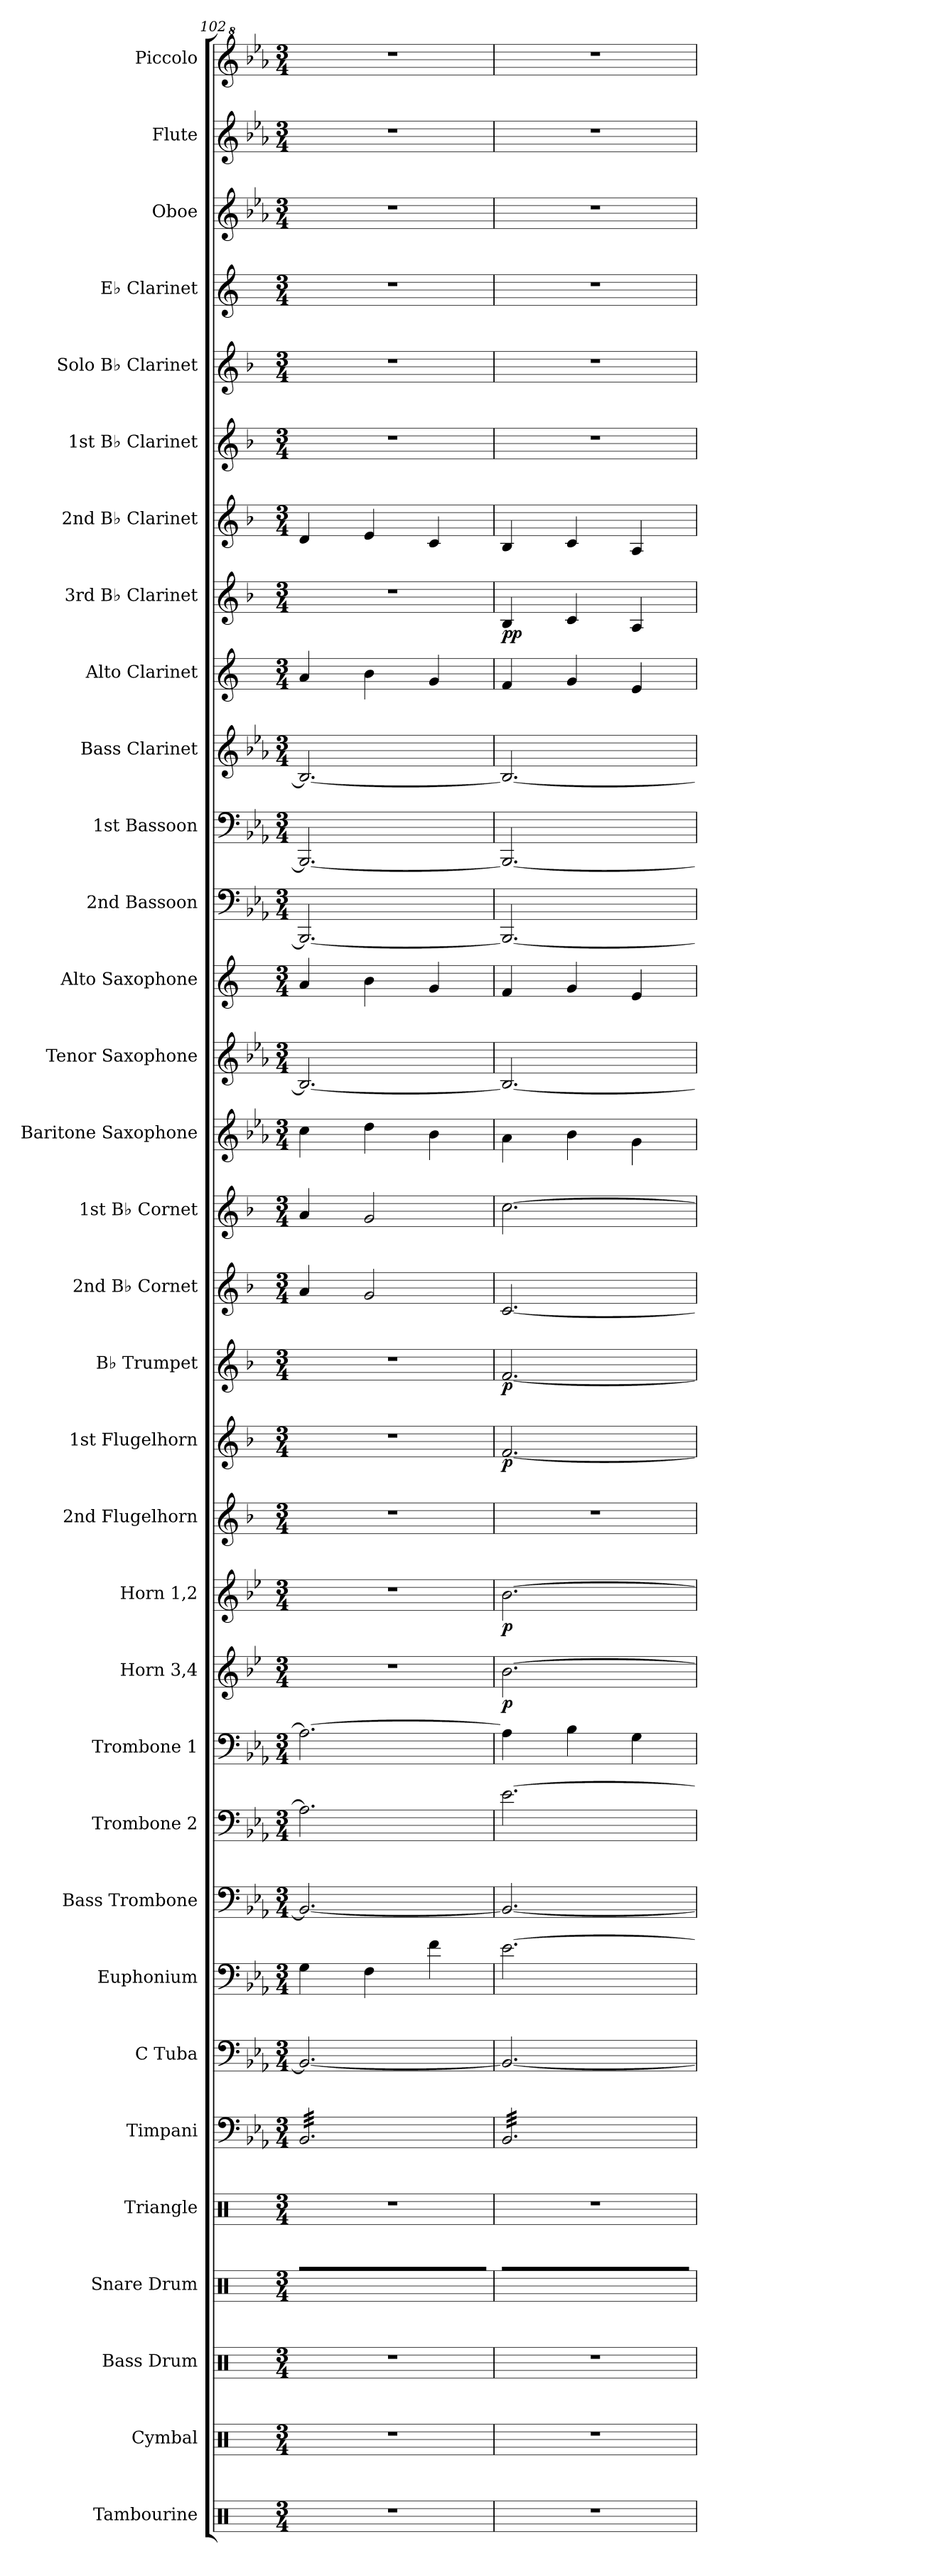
**kern	**kern	**kern	**kern	**kern	**kern	**kern	**kern	**kern	**kern	**kern	**kern	**dynam	**kern	**dynam	**kern	**kern	**dynam	**kern	**dynam	**kern	**kern	**kern	**kern	**kern	**kern	**kern	**kern	**kern	**kern	**dynam	**kern	**kern	**kern	**kern	**kern	**kern	**kern
*part33	*part32	*part31	*part30	*part29	*part28	*part27	*part26	*part25	*part24	*part23	*part22	*part22	*part21	*part21	*part20	*part19	*part19	*part18	*part18	*part17	*part16	*part15	*part14	*part13	*part12	*part11	*part10	*part9	*part8	*part8	*part7	*part6	*part5	*part4	*part3	*part2	*part1
*staff33	*staff32	*staff31	*staff30	*staff29	*staff28	*staff27	*staff26	*staff25	*staff24	*staff23	*staff22	*staff22	*staff21	*staff21	*staff20	*staff19	*staff19	*staff18	*staff18	*staff17	*staff16	*staff15	*staff14	*staff13	*staff12	*staff11	*staff10	*staff9	*staff8	*staff8	*staff7	*staff6	*staff5	*staff4	*staff3	*staff2	*staff1
*I"Tambourine	*I"Cymbal	*I"Bass Drum	*I"Snare Drum	*I"Triangle	*I"Timpani	*I"C Tuba	*I"Euphonium	*I"Bass Trombone	*I"Trombone 2	*I"Trombone 1	*I"Horn 3,4	*	*I"Horn 1,2	*	*I"2nd Flugelhorn	*I"1st Flugelhorn	*	*I"B♭ Trumpet	*	*I"2nd B♭ Cornet	*I"1st B♭ Cornet	*I"Baritone Saxophone	*I"Tenor Saxophone	*I"Alto Saxophone	*I"2nd Bassoon	*I"1st Bassoon	*I"Bass Clarinet	*I"Alto Clarinet	*I"3rd B♭ Clarinet	*	*I"2nd B♭ Clarinet	*I"1st B♭ Clarinet	*I"Solo B♭ Clarinet	*I"E♭ Clarinet	*I"Oboe	*I"Flute	*I"Piccolo
*I'Tamb.	*I'Cym.	*I'B. Dr.	*I'Sn. Dr.	*I'Trgl.	*I'Timp.	*I'C Tu.	*I'Eu.	*I'B. Trb.	*I'Trb. 2	*I'Trb. 1	*I'Hn. 3,4	*	*I'Hn. 1,2	*	*I'2nd Flghn.	*I'1st Flghn.	*	*I'B♭ Tpt.	*	*I'2nd B♭ Cnt.	*I'1st B♭ Cnt.	*I'Bar. Sax.	*I'T. Sax.	*I'A. Sax.	*I'2nd Bsn.	*I'1st Bsn.	*I'B. Cl.	*I'A. Cl.	*I'3rd B♭ Cl.	*	*I'2nd B♭ Cl.	*I'1st B♭ Cl.	*I'Solo B♭ Cl.	*I'E♭ Cl.	*I'Ob.	*I'Fl.	*I'Picc.
*clefX	*clefX	*clefX	*clefX	*clefX	*clefF4	*clefF4	*clefF4	*clefF4	*clefF4	*clefF4	*clefG2	*	*clefG2	*	*clefG2	*clefG2	*	*clefG2	*	*clefG2	*clefG2	*clefG2	*clefG2	*clefG2	*clefF4	*clefF4	*clefG2	*clefG2	*clefG2	*	*clefG2	*clefG2	*clefG2	*clefG2	*clefG2	*clefG2	*clefG^2
*	*	*	*	*	*	*	*	*	*	*	*ITrd4c7	*	*ITrd4c7	*	*ITrd1c2	*ITrd1c2	*	*ITrd1c2	*	*ITrd1c2	*ITrd1c2	*ITrd12c21	*ITrd8c14	*ITrd5c9	*	*	*ITrd8c14	*ITrd5c9	*ITrd1c2	*	*ITrd1c2	*ITrd1c2	*ITrd1c2	*ITrd-2c-3	*	*	*ITrd-7c-12
*k[]	*k[]	*k[]	*k[]	*k[]	*k[b-e-a-]	*k[b-e-a-]	*k[b-e-a-]	*k[b-e-a-]	*k[b-e-a-]	*k[b-e-a-]	*k[b-e-a-]	*	*k[b-e-a-]	*	*k[b-e-a-]	*k[b-e-a-]	*	*k[b-e-a-]	*	*k[b-e-a-]	*k[b-e-a-]	*k[b-e-a-]	*k[b-e-a-]	*k[b-e-a-]	*k[b-e-a-]	*k[b-e-a-]	*k[b-e-a-]	*k[b-e-a-]	*k[b-e-a-]	*	*k[b-e-a-]	*k[b-e-a-]	*k[b-e-a-]	*k[b-e-a-]	*k[b-e-a-]	*k[b-e-a-]	*k[b-e-a-]
*C:	*C:	*C:	*C:	*C:	*E-:	*E-:	*E-:	*E-:	*E-:	*E-:	*E-:	*	*E-:	*	*E-:	*E-:	*	*E-:	*	*E-:	*E-:	*E-:	*E-:	*E-:	*E-:	*E-:	*E-:	*E-:	*E-:	*	*E-:	*E-:	*E-:	*E-:	*E-:	*E-:	*E-:
*M3/4	*M3/4	*M3/4	*M3/4	*M3/4	*M3/4	*M3/4	*M3/4	*M3/4	*M3/4	*M3/4	*M3/4	*	*M3/4	*	*M3/4	*M3/4	*	*M3/4	*	*M3/4	*M3/4	*M3/4	*M3/4	*M3/4	*M3/4	*M3/4	*M3/4	*M3/4	*M3/4	*	*M3/4	*M3/4	*M3/4	*M3/4	*M3/4	*M3/4	*M3/4
=102	=102	=102	=102	=102	=102	=102	=102	=102	=102	=102	=102	=102	=102	=102	=102	=102	=102	=102	=102	=102	=102	=102	=102	=102	=102	=102	=102	=102	=102	=102	=102	=102	=102	=102	=102	=102	=102
*	*	*	*tremolo	*	*	*	*	*	*	*	*	*	*	*	*	*	*	*	*	*	*	*	*	*	*	*	*	*	*	*	*	*	*	*	*	*	*
*	*	*	*	*	*tremolo	*	*	*	*	*	*	*	*	*	*	*	*	*	*	*	*	*	*	*	*	*	*	*	*	*	*	*	*	*	*	*	*
2.r	2.r	2.r	32R\LLL	2.r	32BB-/LLL	2.BB-/_	4G\	2.BB-/_	2.A-\]	2.A-\_	2.r	.	2.r	.	2.r	2.r	.	2.r	.	4g/	4g/	4c\	2.BB-/_	4c/	2.BBB-/_	2.BBB-/_	2.BB-/_	4c/	2.r	.	4c/	2.r	2.r	2.r	2.r	2.r	2.r
.	.	.	32R\	.	32BB-/	.	.	.	.	.	.	.	.	.	.	.	.	.	.	.	.	.	.	.	.	.	.	.	.	.	.	.	.	.	.	.	.
.	.	.	32R\	.	32BB-/	.	.	.	.	.	.	.	.	.	.	.	.	.	.	.	.	.	.	.	.	.	.	.	.	.	.	.	.	.	.	.	.
.	.	.	32R\	.	32BB-/	.	.	.	.	.	.	.	.	.	.	.	.	.	.	.	.	.	.	.	.	.	.	.	.	.	.	.	.	.	.	.	.
.	.	.	32R\	.	32BB-/	.	.	.	.	.	.	.	.	.	.	.	.	.	.	.	.	.	.	.	.	.	.	.	.	.	.	.	.	.	.	.	.
.	.	.	32R\	.	32BB-/	.	.	.	.	.	.	.	.	.	.	.	.	.	.	.	.	.	.	.	.	.	.	.	.	.	.	.	.	.	.	.	.
.	.	.	32R\	.	32BB-/	.	.	.	.	.	.	.	.	.	.	.	.	.	.	.	.	.	.	.	.	.	.	.	.	.	.	.	.	.	.	.	.
.	.	.	32R\	.	32BB-/	.	.	.	.	.	.	.	.	.	.	.	.	.	.	.	.	.	.	.	.	.	.	.	.	.	.	.	.	.	.	.	.
.	.	.	32R\	.	32BB-/	.	4F\	.	.	.	.	.	.	.	.	.	.	.	.	2f/	2f/	4d\	.	4d\	.	.	.	4d\	.	.	4d/	.	.	.	.	.	.
.	.	.	32R\	.	32BB-/	.	.	.	.	.	.	.	.	.	.	.	.	.	.	.	.	.	.	.	.	.	.	.	.	.	.	.	.	.	.	.	.
.	.	.	32R\	.	32BB-/	.	.	.	.	.	.	.	.	.	.	.	.	.	.	.	.	.	.	.	.	.	.	.	.	.	.	.	.	.	.	.	.
.	.	.	32R\	.	32BB-/	.	.	.	.	.	.	.	.	.	.	.	.	.	.	.	.	.	.	.	.	.	.	.	.	.	.	.	.	.	.	.	.
.	.	.	32R\	.	32BB-/	.	.	.	.	.	.	.	.	.	.	.	.	.	.	.	.	.	.	.	.	.	.	.	.	.	.	.	.	.	.	.	.
.	.	.	32R\	.	32BB-/	.	.	.	.	.	.	.	.	.	.	.	.	.	.	.	.	.	.	.	.	.	.	.	.	.	.	.	.	.	.	.	.
.	.	.	32R\	.	32BB-/	.	.	.	.	.	.	.	.	.	.	.	.	.	.	.	.	.	.	.	.	.	.	.	.	.	.	.	.	.	.	.	.
.	.	.	32R\	.	32BB-/	.	.	.	.	.	.	.	.	.	.	.	.	.	.	.	.	.	.	.	.	.	.	.	.	.	.	.	.	.	.	.	.
.	.	.	32R\	.	32BB-/	.	4f\	.	.	.	.	.	.	.	.	.	.	.	.	.	.	4B-\	.	4B-/	.	.	.	4B-/	.	.	4B-/	.	.	.	.	.	.
.	.	.	32R\	.	32BB-/	.	.	.	.	.	.	.	.	.	.	.	.	.	.	.	.	.	.	.	.	.	.	.	.	.	.	.	.	.	.	.	.
.	.	.	32R\	.	32BB-/	.	.	.	.	.	.	.	.	.	.	.	.	.	.	.	.	.	.	.	.	.	.	.	.	.	.	.	.	.	.	.	.
.	.	.	32R\	.	32BB-/	.	.	.	.	.	.	.	.	.	.	.	.	.	.	.	.	.	.	.	.	.	.	.	.	.	.	.	.	.	.	.	.
.	.	.	32R\	.	32BB-/	.	.	.	.	.	.	.	.	.	.	.	.	.	.	.	.	.	.	.	.	.	.	.	.	.	.	.	.	.	.	.	.
.	.	.	32R\	.	32BB-/	.	.	.	.	.	.	.	.	.	.	.	.	.	.	.	.	.	.	.	.	.	.	.	.	.	.	.	.	.	.	.	.
.	.	.	32R\	.	32BB-/	.	.	.	.	.	.	.	.	.	.	.	.	.	.	.	.	.	.	.	.	.	.	.	.	.	.	.	.	.	.	.	.
.	.	.	32R\JJJ	.	32BB-/JJJ	.	.	.	.	.	.	.	.	.	.	.	.	.	.	.	.	.	.	.	.	.	.	.	.	.	.	.	.	.	.	.	.
=103	=103	=103	=103	=103	=103	=103	=103	=103	=103	=103	=103	=103	=103	=103	=103	=103	=103	=103	=103	=103	=103	=103	=103	=103	=103	=103	=103	=103	=103	=103	=103	=103	=103	=103	=103	=103	=103
!	!	!	!	!	!	!	!	!	!	!	!	!LO:DY:b	!	!LO:DY:b	!	!	!LO:DY:b	!	!LO:DY:b	!	!	!	!	!	!	!	!	!	!	!LO:DY:b	!	!	!	!	!	!	!
2.r	2.r	2.r	32R\LLL	2.r	32BB-/LLL	2.BB-/_	[2.e-\	2.BB-/_	[2.e-\	4A-\]	[2.e-\	p	[2.e-\	p	2.r	[2.e-/	p	[2.e-/	p	[2.B-/	[2.b-\	4A-\	2.BB-/_	4A-/	2.BBB-/_	2.BBB-/_	2.BB-/_	4A-/	4A-/	pp	4A-/	2.r	2.r	2.r	2.r	2.r	2.r
.	.	.	32R\	.	32BB-/	.	.	.	.	.	.	.	.	.	.	.	.	.	.	.	.	.	.	.	.	.	.	.	.	.	.	.	.	.	.	.	.
.	.	.	32R\	.	32BB-/	.	.	.	.	.	.	.	.	.	.	.	.	.	.	.	.	.	.	.	.	.	.	.	.	.	.	.	.	.	.	.	.
.	.	.	32R\	.	32BB-/	.	.	.	.	.	.	.	.	.	.	.	.	.	.	.	.	.	.	.	.	.	.	.	.	.	.	.	.	.	.	.	.
.	.	.	32R\	.	32BB-/	.	.	.	.	.	.	.	.	.	.	.	.	.	.	.	.	.	.	.	.	.	.	.	.	.	.	.	.	.	.	.	.
.	.	.	32R\	.	32BB-/	.	.	.	.	.	.	.	.	.	.	.	.	.	.	.	.	.	.	.	.	.	.	.	.	.	.	.	.	.	.	.	.
.	.	.	32R\	.	32BB-/	.	.	.	.	.	.	.	.	.	.	.	.	.	.	.	.	.	.	.	.	.	.	.	.	.	.	.	.	.	.	.	.
.	.	.	32R\	.	32BB-/	.	.	.	.	.	.	.	.	.	.	.	.	.	.	.	.	.	.	.	.	.	.	.	.	.	.	.	.	.	.	.	.
.	.	.	32R\	.	32BB-/	.	.	.	.	4B-\	.	.	.	.	.	.	.	.	.	.	.	4B-\	.	4B-/	.	.	.	4B-/	4B-/	.	4B-/	.	.	.	.	.	.
.	.	.	32R\	.	32BB-/	.	.	.	.	.	.	.	.	.	.	.	.	.	.	.	.	.	.	.	.	.	.	.	.	.	.	.	.	.	.	.	.
.	.	.	32R\	.	32BB-/	.	.	.	.	.	.	.	.	.	.	.	.	.	.	.	.	.	.	.	.	.	.	.	.	.	.	.	.	.	.	.	.
.	.	.	32R\	.	32BB-/	.	.	.	.	.	.	.	.	.	.	.	.	.	.	.	.	.	.	.	.	.	.	.	.	.	.	.	.	.	.	.	.
.	.	.	32R\	.	32BB-/	.	.	.	.	.	.	.	.	.	.	.	.	.	.	.	.	.	.	.	.	.	.	.	.	.	.	.	.	.	.	.	.
.	.	.	32R\	.	32BB-/	.	.	.	.	.	.	.	.	.	.	.	.	.	.	.	.	.	.	.	.	.	.	.	.	.	.	.	.	.	.	.	.
.	.	.	32R\	.	32BB-/	.	.	.	.	.	.	.	.	.	.	.	.	.	.	.	.	.	.	.	.	.	.	.	.	.	.	.	.	.	.	.	.
.	.	.	32R\	.	32BB-/	.	.	.	.	.	.	.	.	.	.	.	.	.	.	.	.	.	.	.	.	.	.	.	.	.	.	.	.	.	.	.	.
.	.	.	32R\	.	32BB-/	.	.	.	.	4G\	.	.	.	.	.	.	.	.	.	.	.	4G\	.	4G/	.	.	.	4G/	4G/	.	4G/	.	.	.	.	.	.
.	.	.	32R\	.	32BB-/	.	.	.	.	.	.	.	.	.	.	.	.	.	.	.	.	.	.	.	.	.	.	.	.	.	.	.	.	.	.	.	.
.	.	.	32R\	.	32BB-/	.	.	.	.	.	.	.	.	.	.	.	.	.	.	.	.	.	.	.	.	.	.	.	.	.	.	.	.	.	.	.	.
.	.	.	32R\	.	32BB-/	.	.	.	.	.	.	.	.	.	.	.	.	.	.	.	.	.	.	.	.	.	.	.	.	.	.	.	.	.	.	.	.
.	.	.	32R\	.	32BB-/	.	.	.	.	.	.	.	.	.	.	.	.	.	.	.	.	.	.	.	.	.	.	.	.	.	.	.	.	.	.	.	.
.	.	.	32R\	.	32BB-/	.	.	.	.	.	.	.	.	.	.	.	.	.	.	.	.	.	.	.	.	.	.	.	.	.	.	.	.	.	.	.	.
.	.	.	32R\	.	32BB-/	.	.	.	.	.	.	.	.	.	.	.	.	.	.	.	.	.	.	.	.	.	.	.	.	.	.	.	.	.	.	.	.
.	.	.	32R\JJJ	.	32BB-/JJJ	.	.	.	.	.	.	.	.	.	.	.	.	.	.	.	.	.	.	.	.	.	.	.	.	.	.	.	.	.	.	.	.
*	*	*	*	*	*Xtremolo	*	*	*	*	*	*	*	*	*	*	*	*	*	*	*	*	*	*	*	*	*	*	*	*	*	*	*	*	*	*	*	*
*	*	*	*Xtremolo	*	*	*	*	*	*	*	*	*	*	*	*	*	*	*	*	*	*	*	*	*	*	*	*	*	*	*	*	*	*	*	*	*	*
=	=	=	=	=	=	=	=	=	=	=	=	=	=	=	=	=	=	=	=	=	=	=	=	=	=	=	=	=	=	=	=	=	=	=	=	=	=
*-	*-	*-	*-	*-	*-	*-	*-	*-	*-	*-	*-	*-	*-	*-	*-	*-	*-	*-	*-	*-	*-	*-	*-	*-	*-	*-	*-	*-	*-	*-	*-	*-	*-	*-	*-	*-	*-
